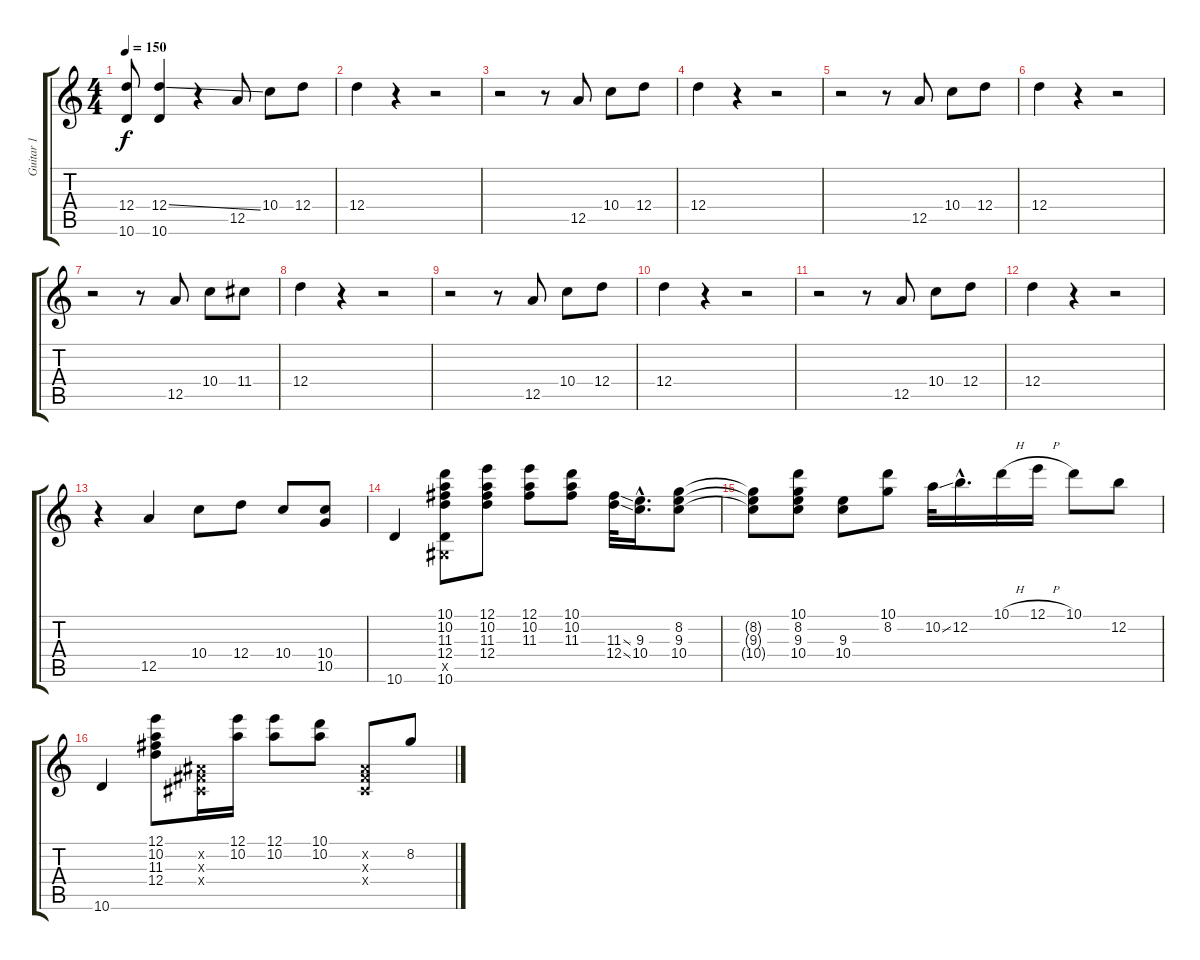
\track ("Guitar 1" "Guitar 1") {instrument electricguitarclean}
\staff {score tabs}
\tuning (E4 B3 G3 D3 A2 E2) {hide}
\ts (4 4)
\tempo 150
\clef g2
\ks c
(12.4 10.6).8{dy f} (12.4{ss} 10.6).4 r.4 12.5.8 10.4.8 12.4.8 |
12.4.4 r.4 r.2 |
r.2 r.8 12.5.8 10.4.8 12.4.8 |
12.4.4 r.4 r.2 |
r.2 r.8 12.5.8 10.4.8 12.4.8 |
12.4.4 r.4 r.2 |
r.2 r.8 12.5.8 10.4.8 11.4.8 |
12.4.4 r.4 r.2 |
r.2 r.8 12.5.8 10.4.8 12.4.8 |
12.4.4 r.4 r.2 |
r.2 r.8 12.5.8 10.4.8 12.4.8 |
12.4.4 r.4 r.2 |
r.4 12.5.4 10.4.8 12.4.8 10.4.8 (10.4 10.5).8 |
10.6.4 (10.1 10.2 11.3 12.4 -1.5{x} 10.6).8 (12.1 10.2 11.3 12.4).8 (12.1 10.2 11.3).8 (10.1 10.2 11.3).8 (11.3{ss} 12.4{ss}).32 (9.3{hac} 10.4{hac}).16{d} (8.2 9.3 10.4).8 |
(8.2{t} 9.3{t} 10.4{t}).8 (10.1 8.2 9.3 10.4).8 (9.3 10.4).8 (10.1 8.2).8 10.2{ss}.32 12.2{hac}.16{d} 10.1{h}.16 12.1{h}.16 10.1.8 12.2.8 |
10.6.4 (12.1 10.2 11.3 12.4).8 (-1.2{x} -1.3{x} -1.4{x}).16 (12.1 10.2).16 (12.1 10.2).8 (10.1 10.2).8 (-1.2{x} -1.3{x} -1.4{x}).8 8.2.8
